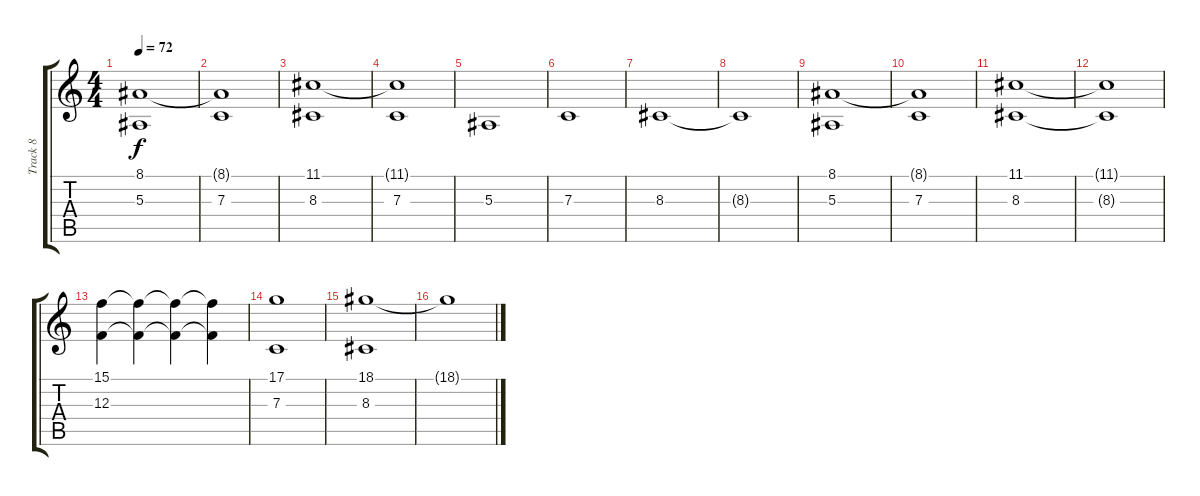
\track ("Track 8" "Track 8") {instrument choiraahs}
\staff {score tabs}
\tuning (D4 A3 F3 C3 G2 C2) {hide}
\ts (4 4)
\tempo 72
\clef g2
\ks c
(8.1 5.3).1{dy f} |
(8.1{t} 7.3).1 |
(11.1 8.3).1 |
(11.1{t} 7.3).1 |
5.3.1 |
7.3.1 |
8.3.1 |
8.3{t}.1 |
(8.1 5.3).1 |
(8.1{t} 7.3).1 |
(11.1 8.3).1 |
(11.1{t} 8.3{t}).1 |
(15.1 12.3).4 (15.1{t} 12.3{t}).4 (15.1{t} 12.3{t}).4 (15.1{t} 12.3{t}).4 |
(17.1 7.3).1 |
(18.1 8.3).1 |
18.1{t}.1
